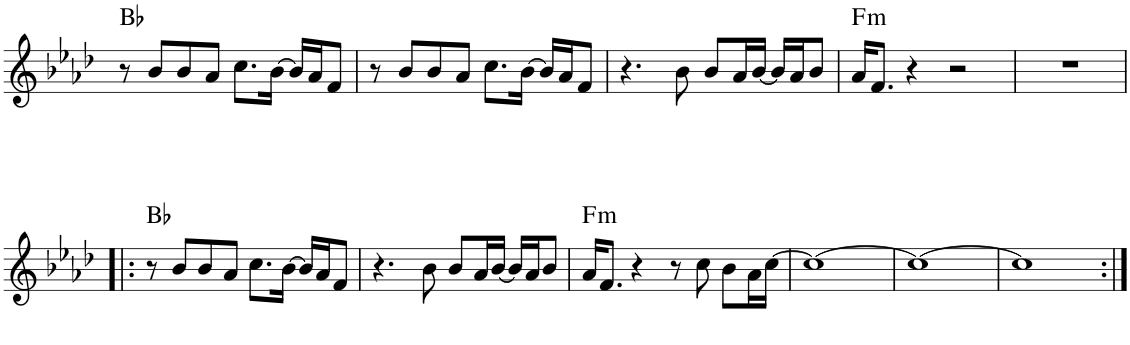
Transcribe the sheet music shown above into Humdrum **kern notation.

**kern	**harte
*part1	*part1
*staff1	*
*I"Piano	*
*I'Pno.	*
!!LO:PB:g=z
*clefG2	*
*k[b-e-a-d-]	*
*M4/4	*
=86	=86
8r	Bb:maj
8b-/L	.
8b-/	.
8a-/J	.
8.cc\L	.
[16b-\Jk	.
16b-/LL]	.
16a-/J	.
8f/J	.
=87	=87
8r	.
8b-/L	.
8b-/	.
8a-/J	.
8.cc\L	.
[16b-\Jk	.
16b-/LL]	.
16a-/J	.
8f/J	.
=88	=88
4.r	.
8b-\	.
8b-/L	.
16a-/L	.
[16b-/JJ	.
16b-/LL]	.
16a-/J	.
8b-/J	.
=89	=89
!	!LO:H:kt=m
16a-/KL	F:min
8.f/J	.
4r	.
2r	.
=90	=90
1r	.
!!LO:LB:g=z
=91!|:	=91!|:
8r	Bb:maj
8b-/L	.
8b-/	.
8a-/J	.
8.cc\L	.
[16b-\Jk	.
16b-/LL]	.
16a-/J	.
8f/J	.
=92	=92
4.r	.
8b-\	.
8b-/L	.
16a-/L	.
[16b-/JJ	.
16b-/LL]	.
16a-/J	.
8b-/J	.
=93	=93
!	!LO:H:kt=m
16a-/KL	F:min
8.f/J	.
4r	.
8r	.
8cc\	.
8b-\L	.
16a-\L	.
[16cc\JJ	.
=94	=94
1cc_	.
=95	=95
1cc_	.
=96	=96
1cc]	.
=:|!	=:|!
*-	*-
